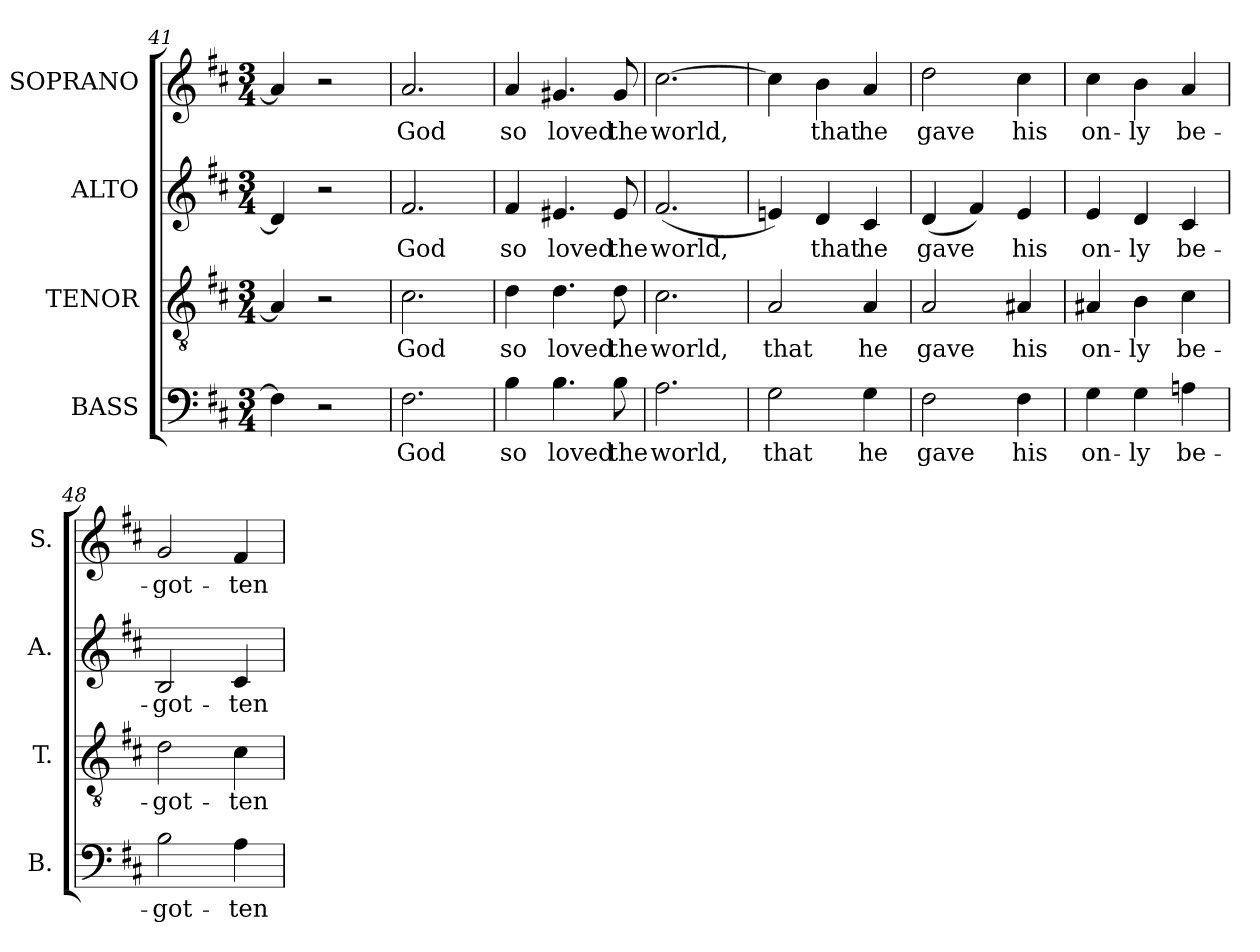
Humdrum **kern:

**kern	**text	**kern	**text	**kern	**text	**kern	**text
*part4	*part4	*part3	*part3	*part2	*part2	*part1	*part1
*staff4	*staff4	*staff3	*staff3	*staff2	*staff2	*staff1	*staff1
*I"BASS	*	*I"TENOR	*	*I"ALTO	*	*I"SOPRANO	*
*I'B.	*	*I'T.	*	*I'A.	*	*I'S.	*
*clefF4	*	*clefGv2	*	*clefG2	*	*clefG2	*
*	*	*ITrd7c12	*	*	*	*	*
*k[f#c#]	*	*k[f#c#]	*	*k[f#c#]	*	*k[f#c#]	*
*D:	*	*D:	*	*D:	*	*D:	*
*M3/4	*	*M3/4	*	*M3/4	*	*M3/4	*
=41	=41	=41	=41	=41	=41	=41	=41
4F#i\]	.	4AAi/]	.	4di/]	.	4ai/]	.
2r	.	2r	.	2r	.	2r	.
=42	=42	=42	=42	=42	=42	=42	=42
!	!LO:LY:b:color=#000000	!	!	!	!	!	!
!	!	!	!LO:LY:b:color=#000000	!	!	!	!
!	!	!	!	!	!LO:LY:b:color=#000000	!	!
!	!	!	!	!	!	!	!LO:LY:b:color=#000000
2.F#i\	God	2.C#i\	God	2.f#i/	God	2.ai/	God
=43	=43	=43	=43	=43	=43	=43	=43
!	!LO:LY:b:color=#000000	!	!	!	!	!	!
!	!	!	!LO:LY:b:color=#000000	!	!	!	!
!	!	!	!	!	!LO:LY:b:color=#000000	!	!
!	!	!	!	!	!	!	!LO:LY:b:color=#000000
4Bi\	so	4Di\	so	4f#i/	so	4ai/	so
!	!LO:LY:b:color=#000000	!	!	!	!	!	!
!	!	!	!LO:LY:b:color=#000000	!	!	!	!
!	!	!	!	!	!LO:LY:b:color=#000000	!	!
!	!	!	!	!	!	!	!LO:LY:b:color=#000000
4.Bi\	loved	4.Di\	loved	4.e#Xi/	loved	4.g#Xi/	loved
!	!LO:LY:b:color=#000000	!	!	!	!	!	!
!	!	!	!LO:LY:b:color=#000000	!	!	!	!
!	!	!	!	!	!LO:LY:b:color=#000000	!	!
!	!	!	!	!	!	!	!LO:LY:b:color=#000000
8Bi\	the	8Di\	the	8e#i/	the	8g#i/	the
=44	=44	=44	=44	=44	=44	=44	=44
!	!LO:LY:b:color=#000000	!	!	!	!	!	!
!	!	!	!LO:LY:b:color=#000000	!	!	!	!
!	!	!	!	!	!LO:LY:b:color=#000000	!	!
!	!	!	!	!	!	!	!LO:LY:b:color=#000000
2.Ai\	world,	2.C#i\	world,	(2.f#i/	world,	[2.cc#i\	world,
=45	=45	=45	=45	=45	=45	=45	=45
!	!LO:LY:b:color=#000000	!	!	!	!	!	!
!	!	!	!LO:LY:b:color=#000000	!	!	!	!
2Gi\	that	2AAi/	that	4eni/)	.	4cc#i\]	.
!	!	!	!	!	!LO:LY:b:color=#000000	!	!
!	!	!	!	!	!	!	!LO:LY:b:color=#000000
.	.	.	.	4di/	that	4bi\	that
!	!LO:LY:b:color=#000000	!	!	!	!	!	!
!	!	!	!LO:LY:b:color=#000000	!	!	!	!
!	!	!	!	!	!LO:LY:b:color=#000000	!	!
!	!	!	!	!	!	!	!LO:LY:b:color=#000000
4Gi\	he	4AAi/	he	4c#i/	he	4ai/	he
=46	=46	=46	=46	=46	=46	=46	=46
!	!LO:LY:b:color=#000000	!	!	!	!	!	!
!	!	!	!LO:LY:b:color=#000000	!	!	!	!
!	!	!	!	!	!LO:LY:b:color=#000000	!	!
!	!	!	!	!	!	!	!LO:LY:b:color=#000000
2F#i\	gave	2AAi/	gave	(4di/	gave	2ddi\	gave
.	.	.	.	4f#i/)	.	.	.
!	!LO:LY:b:color=#000000	!	!	!	!	!	!
!	!	!	!LO:LY:b:color=#000000	!	!	!	!
!	!	!	!	!	!LO:LY:b:color=#000000	!	!
!	!	!	!	!	!	!	!LO:LY:b:color=#000000
4F#i\	his	4AA#Xi/	his	4ei/	his	4cc#i\	his
!!LO:LB:g=z
=47	=47	=47	=47	=47	=47	=47	=47
!	!LO:LY:b:color=#000000	!	!	!	!	!	!
!	!	!	!LO:LY:b:color=#000000	!	!	!	!
!	!	!	!	!	!LO:LY:b:color=#000000	!	!
!	!	!	!	!	!	!	!LO:LY:b:color=#000000
4Gi\	on-	4AA#Xi/	on-	4ei/	on-	4cc#i\	on-
!	!LO:LY:b:color=#000000	!	!	!	!	!	!
!	!	!	!LO:LY:b:color=#000000	!	!	!	!
!	!	!	!	!	!LO:LY:b:color=#000000	!	!
!	!	!	!	!	!	!	!LO:LY:b:color=#000000
4Gi\	-ly	4BBi\	-ly	4di/	-ly	4bi\	-ly
!	!LO:LY:b:color=#000000	!	!	!	!	!	!
!	!	!	!LO:LY:b:color=#000000	!	!	!	!
!	!	!	!	!	!LO:LY:b:color=#000000	!	!
!	!	!	!	!	!	!	!LO:LY:b:color=#000000
4Ani\	be-	4C#i\	be-	4c#i/	be-	4ai/	be-
=48	=48	=48	=48	=48	=48	=48	=48
!	!LO:LY:b:color=#000000	!	!	!	!	!	!
!	!	!	!LO:LY:b:color=#000000	!	!	!	!
!	!	!	!	!	!LO:LY:b:color=#000000	!	!
!	!	!	!	!	!	!	!LO:LY:b:color=#000000
2Bi\	-got-	2Di\	-got-	2Bi/	-got-	2gi/	-got-
!	!LO:LY:b:color=#000000	!	!	!	!	!	!
!	!	!	!LO:LY:b:color=#000000	!	!	!	!
!	!	!	!	!	!LO:LY:b:color=#000000	!	!
!	!	!	!	!	!	!	!LO:LY:b:color=#000000
4Ai\	-ten	4C#i\	-ten	4c#i/	-ten	4f#i/	-ten
=	=	=	=	=	=	=	=
*-	*-	*-	*-	*-	*-	*-	*-
